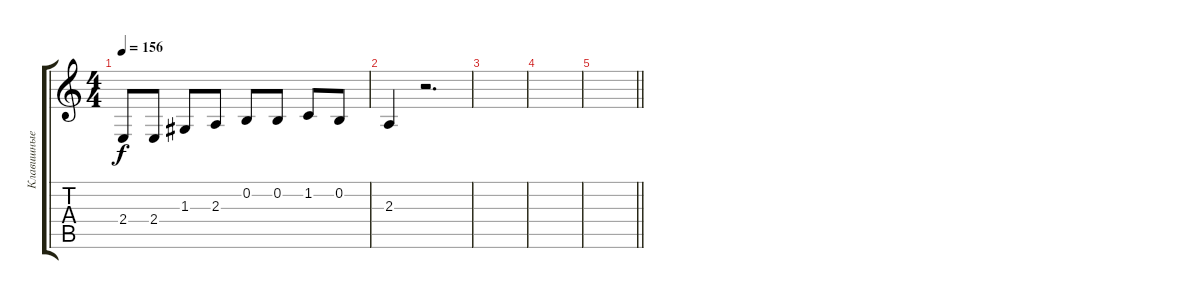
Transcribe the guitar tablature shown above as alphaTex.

\track ("Клавишные" "Клавишные") {instrument marimba}
\staff {score tabs}
\tuning (E4 B3 G3 D3 A2 E2) {hide}
\ts (4 4)
\tempo 156
\clef g2
\ks c
2.4.8{dy f} 2.4.8 1.3.8 2.3.8 0.2.8 0.2.8 1.2.8 0.2.8 |
2.3.4 r.2{d} |
|
|
\barLineRight lightlight
